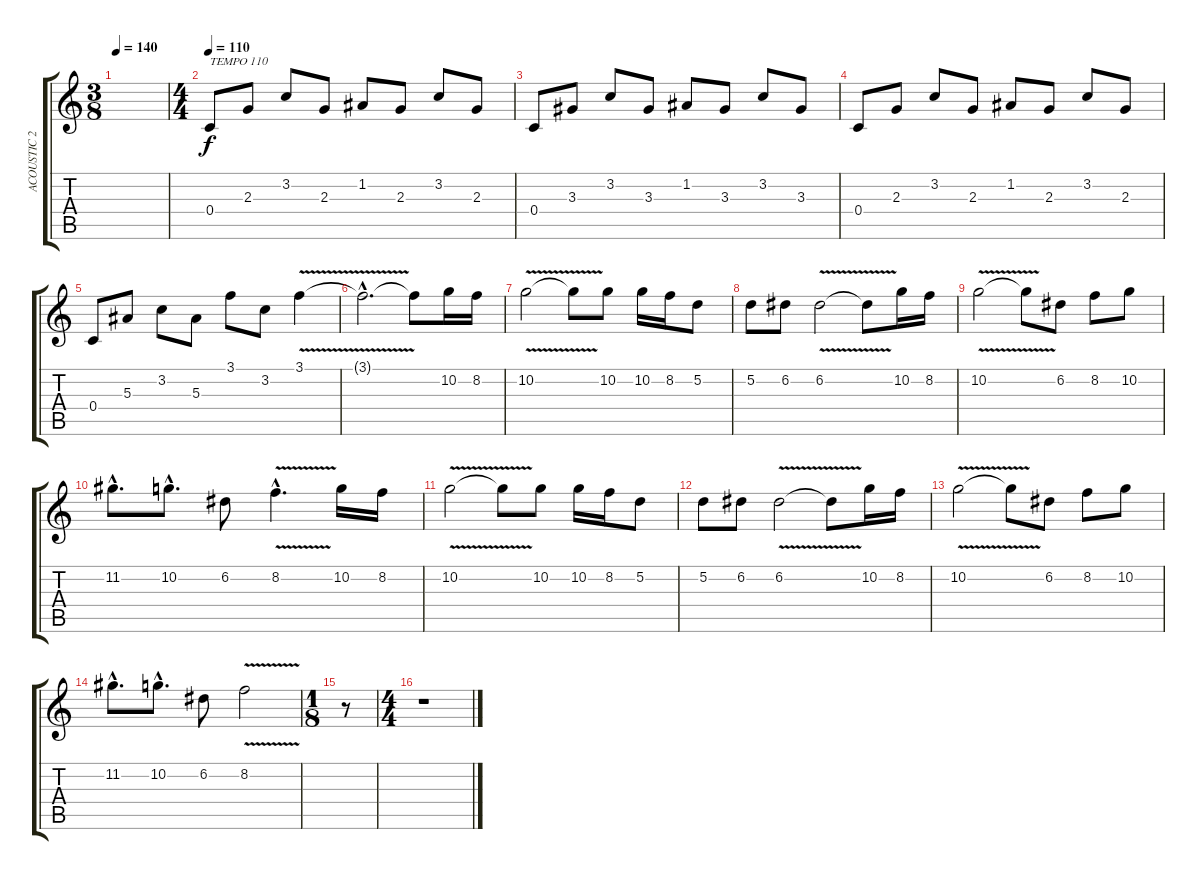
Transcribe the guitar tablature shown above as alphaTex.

\track ("ACOUSTIC 2" "ACOUSTIC 2") {instrument acousticguitarsteel}
\staff {score tabs}
\tuning (D4 A3 F3 C3 G2 D2) {hide}
\ts (3 8)
\tempo 140
\clef g2
\ks c
|
\ts (4 4)
\tempo 110
0.4.8{txt "TEMPO 110"} 2.3.8 3.2.8 2.3.8 1.2.8 2.3.8 3.2.8 2.3.8 |
0.4.8 3.3.8 3.2.8 3.3.8 1.2.8 3.3.8 3.2.8 3.3.8 |
0.4.8 2.3.8 3.2.8 2.3.8 1.2.8 2.3.8 3.2.8 2.3.8 |
0.4.8 5.3.8 3.2.8 5.3.8 3.1.8 3.2.8 3.1{v}.4 |
3.1{hac t}.2{d} 3.1{t}.8 10.2.16 8.2.16 |
10.2{v}.2 10.2{t}.8 10.2.8 10.2.16 8.2.16 5.2.8 |
5.2.8 6.2.8 6.2{v}.2 6.2{t}.8 10.2.16 8.2.16 |
10.2{v}.2 10.2{t}.8 6.2.8 8.2.8 10.2.8 |
11.2{hac}.8{d} 10.2{hac}.8{d} 6.2.8 8.2{v hac}.4{d} 10.2.16 8.2.16 |
10.2{v}.2 10.2{t}.8 10.2.8 10.2.16 8.2.16 5.2.8 |
5.2.8 6.2.8 6.2{v}.2 6.2{t}.8 10.2.16 8.2.16 |
10.2{v}.2 10.2{t}.8 6.2.8 8.2.8 10.2.8 |
11.2{hac}.8{d} 10.2{hac}.8{d} 6.2.8 8.2{v}.2 |
\ts (1 8)
r.8 |
\ts (4 4)
r.1
